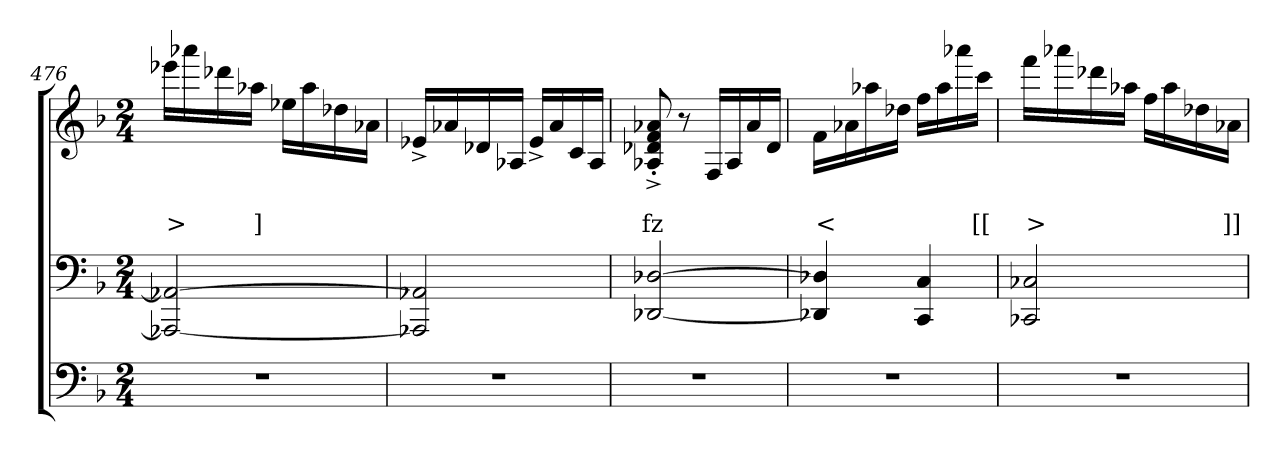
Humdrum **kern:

**kern	**kern	**kern	**text	**text
*part3	*part2	*part1	*part1	*part1
*staff3	*staff2	*staff1	*staff1	*staff1
*clefF4	*clefF4	*clefG2	*	*
*k[b-]	*k[b-]	*k[b-]	*	*
*M2/4	*M2/4	*M2/4	*	*
=476	=476	=476	=476	=476
2r	2AA-X_ 2AAA-X_	16eee-XLL	.	>
.	.	16aaa-X	.	.
.	.	16ddd-X	.	.
.	.	16aa-JJ	.	]
.	.	16ee-LL	.	.
.	.	16aa-	.	.
.	.	16dd-	.	.
.	.	16a-JJ	.	.
=477	=477	=477	=477	=477
2r	2AA-X] 2AAA-X]	16e-X^>LL	.	.
.	.	16a-X	.	.
.	.	16d-X	.	.
.	.	16A-JJ	.	.
.	.	16e-^>LL	.	.
.	.	16a-	.	.
.	.	16c	.	.
.	.	16A-JJ	.	.
=478	=478	=478	=478	=478
2r	[2D-X [2DD-X	8a-X'>^> 8f'>^> 8d-X'>^> 8A-X'>^>	.	fz
.	.	8r	.	.
.	.	16FLL	.	.
.	.	16A-	.	.
.	.	16a-	.	.
.	.	16d-JJ	.	.
=479	=479	=479	=479	=479
2r	4D-X] 4DD-X]	16fLL	.	<
.	.	16a-X	.	.
.	.	16aa-	.	.
.	.	16dd-XJJ	.	.
.	4C 4CC	16ffLL	.	.
.	.	16aa-	.	.
.	.	16aaa-	.	.
.	.	16cccJJ	.	[[
=480	=480	=480	=480	=480
2r	2C-X 2CC-X	16fffLL	.	>
.	.	16aaa-X	.	.
.	.	16ddd-X	.	.
.	.	16aa-JJ	.	.
.	.	16ffLL	.	.
.	.	16aa-	.	.
.	.	16dd-	.	.
.	.	16a-JJ	.	]]
=	=	=	=	=
*-	*-	*-	*-	*-
